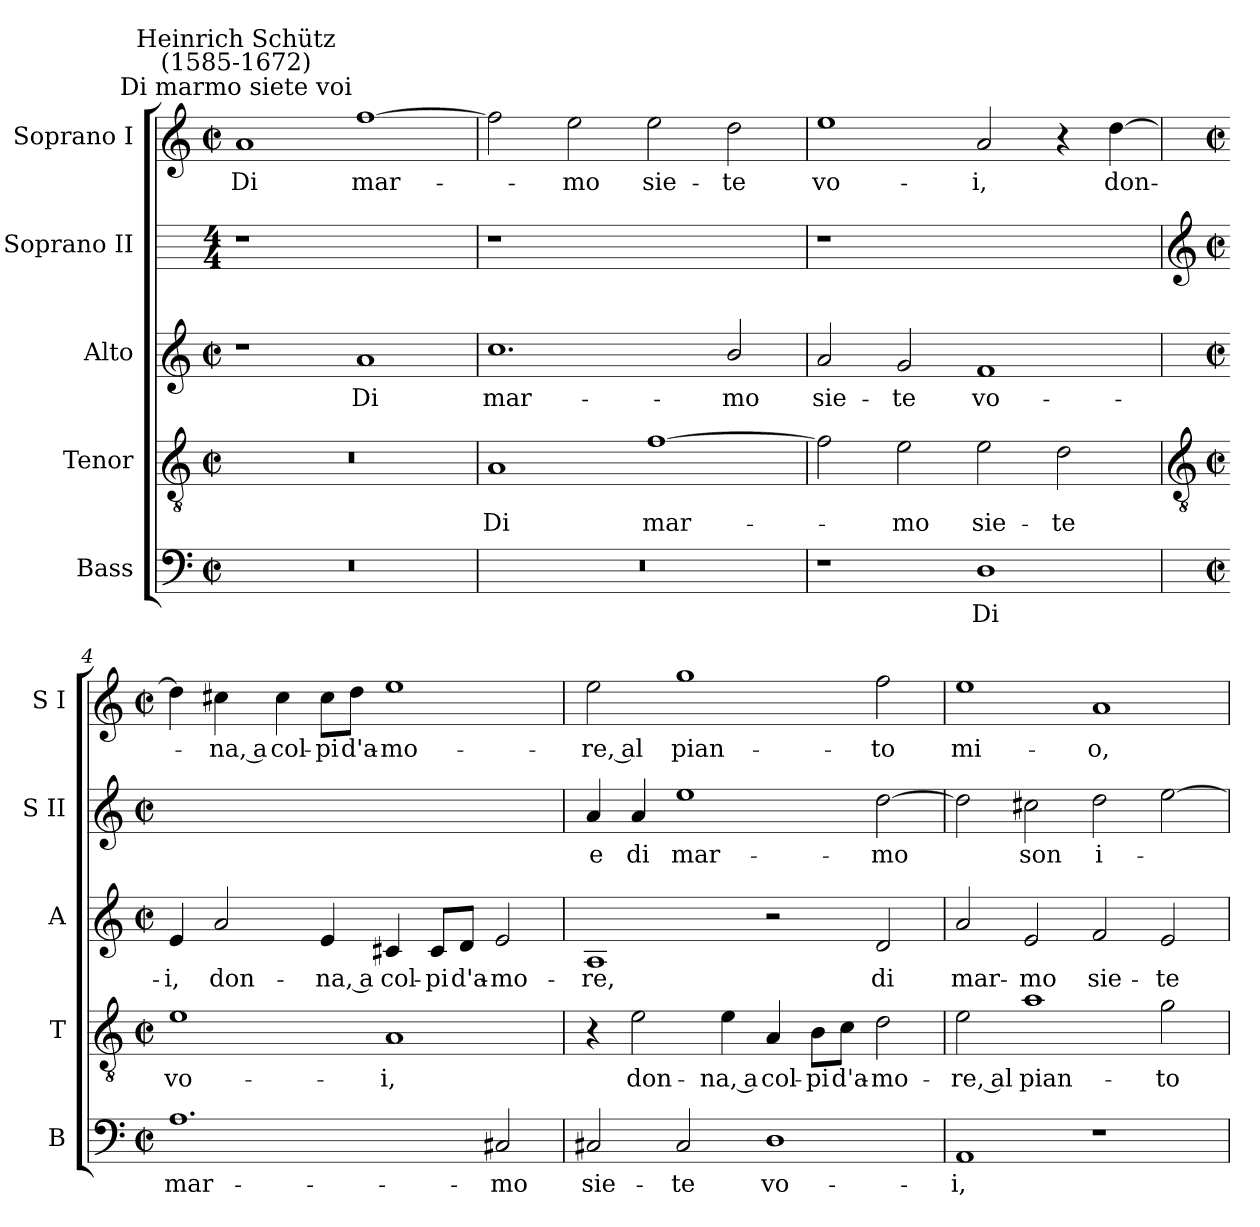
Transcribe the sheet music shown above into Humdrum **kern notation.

**kern	**text	**kern	**text	**kern	**text	**kern	**text	**kern	**text
*part5	*part5	*part4	*part4	*part3	*part3	*part2	*part2	*part1	*part1
*staff5	*staff5	*staff4	*staff4	*staff3	*staff3	*staff2	*staff2	*staff1	*staff1
*I"Bass	*	*I"Tenor	*	*I"Alto	*	*I"Soprano II	*	*I"Soprano I	*
*I'B	*	*I'T	*	*I'A	*	*I'S II	*	*I'S I	*
*clefF4	*	*clefGv2	*	*clefG2	*	*	*	*clefG2	*
*k[]	*	*k[]	*	*k[]	*	*	*	*k[]	*
*C:	*	*C:	*	*C:	*	*	*	*C:	*
*M4/2	*	*M4/2	*	*M4/2	*	*M4/4	*	*M4/2	*
*met(c|)	*	*met(c|)	*	*met(c|)	*	*	*	*met(c|)	*
=1	=1	=1	=1	=1	=1	=1	=1	=1	=1
!	!	!	!	!	!	!	!	!LO:TX:a:cj:t=Di marmo siete voi	!
!	!	!	!	!	!	!	!	!LO:TX:a:cj:t=Heinrich Schütz\n(1585-1672)	!
!	!	!	!	!	!	!	!	!	!LO:LY:b
0r	.	0r	.	1r	.	1r	.	1a	Di
!	!	!	!	!	!LO:LY:b	!	!	!	!LO:LY:b
.	.	.	.	1a	Di	1ryy	.	[1ff	mar-
=2	=2	=2	=2	=2	=2	=2	=2	=2	=2
!	!	!	!LO:LY:b	!	!LO:LY:b	!	!	!	!
0r	.	1A	Di	1.cc	mar-	1r	.	2ff]	.
!	!	!	!	!	!	!	!	!	!LO:LY:b
.	.	.	.	.	.	.	.	2ee	mo
!	!	!	!LO:LY:b	!	!	!	!	!	!LO:LY:b
.	.	[1f	mar-	.	.	1ryy	.	2ee	sie-
!	!	!	!	!	!LO:LY:b	!	!	!	!LO:LY:b
.	.	.	.	2b/	-mo	.	.	2dd	-te
=3	=3	=3	=3	=3	=3	=3	=3	=3	=3
!	!	!	!	!	!LO:LY:b	!	!	!	!LO:LY:b
1r	.	2f]	.	2a	sie-	1r	.	1ee	vo-
!	!	!	!LO:LY:b	!	!LO:LY:b	!	!	!	!
.	.	2e	mo	2g	-te	.	.	.	.
!	!LO:LY:b	!	!LO:LY:b	!	!LO:LY:b	!	!	!	!LO:LY:b
1D	Di	2e	sie-	1f	vo-	1ryy	.	2a	-i,
!	!	!	!LO:LY:b	!	!	!	!	!	!
.	.	2d	-te	.	.	.	.	4r	.
!	!	!	!	!	!	!	!	!	!LO:LY:b
.	.	.	.	.	.	.	.	[4dd	don-
!!LO:LB:g=z
=4	=4	=4	=4	=4	=4	=4	=4	=4	=4
*	*	*clefGv2	*	*	*	*clefG2	*	*	*
*	*	*	*	*	*	*k[]	*	*	*
*	*	*	*	*	*	*C:	*	*	*
*M4/2	*	*M4/2	*	*M4/2	*	*M4/2	*	*M4/2	*
*met(c|)	*	*met(c|)	*	*met(c|)	*	*met(c|)	*	*met(c|)	*
!	!LO:LY:b	!	!LO:LY:b	!	!LO:LY:b	!	!	!	!
1.A	mar-	1e	vo-	4e	-i,	0ryy	.	4dd]	.
!	!	!	!	!	!LO:LY:b	!	!	!	!LO:LY:b
.	.	.	.	2a	don-	.	.	4cc#X	na, a
!	!	!	!	!	!	!	!	!	!LO:LY:b
.	.	.	.	.	.	.	.	4cc#	col-
!	!	!	!	!	!LO:LY:b	!	!	!	!LO:LY:b
.	.	.	.	4e	-na, a	.	.	8cc#\L	-pi
!	!	!	!	!	!	!	!	!	!LO:LY:b
.	.	.	.	.	.	.	.	8dd\J	d'a-
!	!	!	!LO:LY:b	!	!LO:LY:b	!	!	!	!LO:LY:b
.	.	1A	-i,	4c#X	col-	.	.	1ee	-mo-
!	!	!	!	!	!LO:LY:b	!	!	!	!
.	.	.	.	8c#/L	-pi	.	.	.	.
!	!	!	!	!	!LO:LY:b	!	!	!	!
.	.	.	.	8d/J	d'a-	.	.	.	.
!	!LO:LY:b	!	!	!	!LO:LY:b	!	!	!	!
2C#X	-mo	.	.	2e	-mo-	.	.	.	.
=5	=5	=5	=5	=5	=5	=5	=5	=5	=5
!	!LO:LY:b	!	!	!	!LO:LY:b	!	!LO:LY:b	!	!LO:LY:b
2C#X	sie-	4r	.	1A	-re,	4a	e	2ee	-re, al
!	!	!	!LO:LY:b	!	!	!	!LO:LY:b	!	!
.	.	2e	don-	.	.	4a	di	.	.
!	!LO:LY:b	!	!	!	!	!	!LO:LY:b	!	!LO:LY:b
2C#	-te	.	.	.	.	1ee	mar-	1gg	pian-
!	!	!	!LO:LY:b	!	!	!	!	!	!
.	.	4e	-na, a	.	.	.	.	.	.
!	!LO:LY:b	!	!LO:LY:b	!	!	!	!	!	!
1D	vo-	4A	col-	2r	.	.	.	.	.
!	!	!	!LO:LY:b	!	!	!	!	!	!
.	.	8B\L	-pi	.	.	.	.	.	.
!	!	!	!LO:LY:b	!	!	!	!	!	!
.	.	8c\J	d'a-	.	.	.	.	.	.
!	!	!	!LO:LY:b	!	!LO:LY:b	!	!LO:LY:b	!	!LO:LY:b
.	.	2d	-mo-	2d	di	[2dd	-mo	2ff	-to
=6	=6	=6	=6	=6	=6	=6	=6	=6	=6
!	!LO:LY:b	!	!LO:LY:b	!	!LO:LY:b	!	!	!	!LO:LY:b
1AA	-i,	2e	-re, al	2a	mar-	2dd]	.	1ee	mi-
!	!	!	!LO:LY:b	!	!LO:LY:b	!	!LO:LY:b	!	!
.	.	1a	pian-	2e	-mo	2cc#X	son	.	.
!	!	!	!	!	!LO:LY:b	!	!LO:LY:b	!	!LO:LY:b
1r	.	.	.	2f	sie-	2dd	i-	1a	-o,
!	!	!	!LO:LY:b	!	!LO:LY:b	!	!	!	!
.	.	2g	-to	2e	-te	[2ee	.	.	.
=	=	=	=	=	=	=	=	=	=
*-	*-	*-	*-	*-	*-	*-	*-	*-	*-
